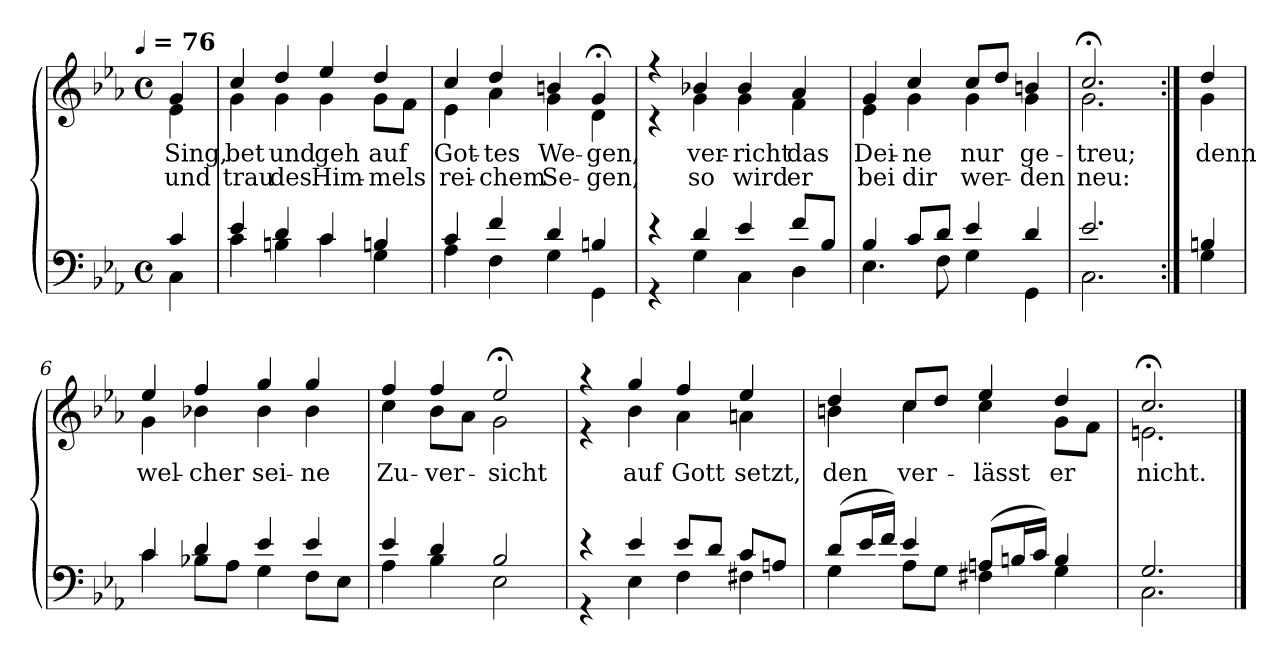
**kern	**kern	**text	**text	**dynam
*part1	*part1	*part1	*part1	*part1
*staff2	*staff1	*staff1	*staff1	*staff1/2
*clefF4	*clefG2	*	*	*
*k[b-e-a-]	*k[b-e-a-]	*	*	*
!!LO:TX:omd:t=[quarter] = 76
*M4/4	*M4/4	*	*	*
*met(c)	*met(c)	*	*	*
*MM76	*MM76	*	*	*
=	=	=	=	=
*^	*^	*	*	*
4c	4C	4g	4e-	Sing,	und	.
=1	=1	=1	=1	=1	=1	=1
4e-	4c	4cc	4g	bet	trau	.
4d	4Bn	4dd	4g	und	des	.
4c	4c	4ee-	4g	geh	Him-	.
4Bn	4G	4dd	8gL	auf	-mels	.
.	.	.	8fJ	.	.	.
=2	=2	=2	=2	=2	=2	=2
*	*	*MM74	*	*	*	*
4c	4A-	4cc	4e-	Got-	rei-	.
4f	4F	4dd	4a-	-tes	-chem	♩ = 72
4d	4G	4bn	4g	We-	Se-	♩ = 68.2
4Bn	4GG	4g;<	4d	-gen,	-gen,	.
=3	=3	=3	=3	=3	=3	=3
*	*	*MM70	*	*	*	*
4r	4r	4r	4r	.	.	.
4d	4G	4b-X	4g	ver-	so	♩ = 76
4e-	4C	4b-	4g	-richt	wird	.
8fL	4D	4a-	4f	das	er	.
8B-J	.	.	.	.	.	.
=4	=4	=4	=4	=4	=4	=4
*	*	*MM75	*	*	*	*
4B-	4.E-	4g	4e-	Dei-	bei	.
8cL	.	4cc	4g	-ne	dir	.
8dJ	8F	.	.	.	.	.
4e-	4G	8ccL	4g	nur	wer-	♩ = 71
.	.	8ddJ	.	.	.	.
4d	4GG	4bn	4g	ge-	-den	♩ = 70
=5	=5	=5	=5	=5	=5	=5
2.e-	2.C	2.cc;<	2.g	-treu;	neu:	.
!!LO:LB:g=z	!!
=:|!	=:|!	=:|!	=:|!	=:|!	=:|!	=:|!
*	*	*MM75	*	*	*	*
4Bn	4G	4dd	4g	denn	.	.
=6	=6	=6	=6	=6	=6	=6
4c	4c	4ee-	4g	wel-	.	.
4d	8B-XL	4ff	4b-X	-cher	.	.
.	8A-J	.	.	.	.	.
4e-	4G	4gg	4b-	sei-	.	.
4e-	8FL	4gg	4b-	-ne	.	.
.	8E-J	.	.	.	.	.
=7	=7	=7	=7	=7	=7	=7
4e-	4A-	4ff	4cc	Zu-	.	.
4d	4B-	4ff	8b-L	-ver-	.	.
.	.	.	8a-J	.	.	.
2B-	2E-	2ee-;<	2g	-sicht	.	.
=8	=8	=8	=8	=8	=8	=8
4r	4r	4r	4r	.	.	.
4e-	4E-	4gg	4b-	auf	.	.
8e-L	4F	4ff	4a-	Gott	.	.
8dJ	.	.	.	.	.	.
8cL	4F#X	4ee-	4an	setzt,	.	.
8AnJ	.	.	.	.	.	.
=9	=9	=9	=9	=9	=9	=9
*	*	*MM73	*	*	*	*
(8dL	4G	4dd	4bn	den	.	.
16e-L	.	.	.	.	.	.
16fJJ)	.	.	.	.	.	.
4e-	8A-L	8ccL	4cc	ver-	.	♩ = 70
.	8GJ	8ddJ	.	.	.	.
(8AnL	4F#X	4ee-	4cc	-lässt	.	♩ = 66
16BnL	.	.	.	.	.	.
16cJJ)	.	.	.	.	.	.
4B	4G	4dd	8gL	er	.	♩ = 60
.	.	.	8fJ	.	.	.
=10	=10	=10	=10	=10	=10	=10
2.G	2.C	2.cc;<	2.en	nicht.	.	.
*v	*v	*	*	*	*	*
*	*v	*v	*	*	*
==	==	==	==	==
*-	*-	*-	*-	*-
